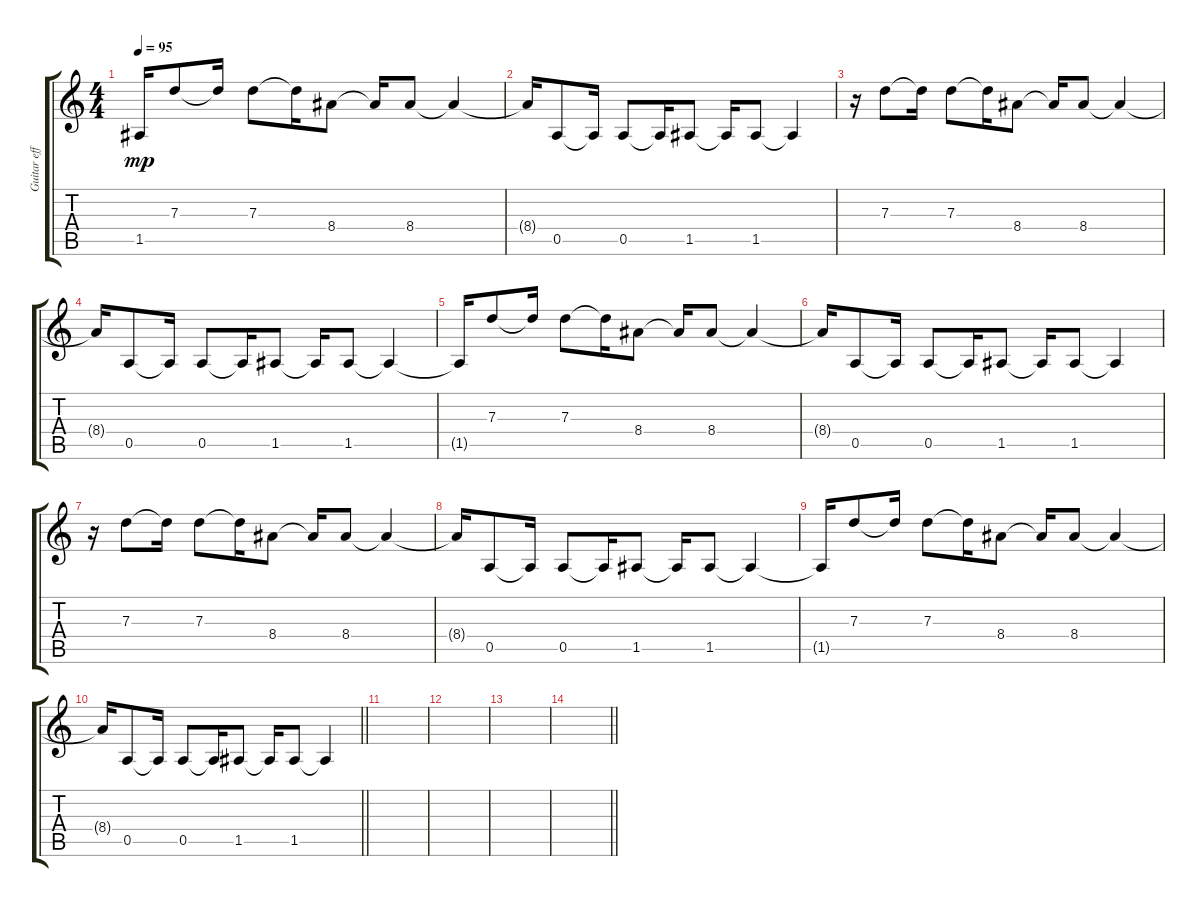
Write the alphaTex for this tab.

\track ("Guitar effect 1" "Guitar eff") {instrument overdrivenguitar}
\staff {score tabs}
\tuning (E4 B3 G3 D3 A2 E2) {hide}
\ts (4 4)
\tempo 95
\clef g2
\ks c
1.5{t}.16{dy mp instrument overdrivenguitar} 7.3.8 7.3{t}.16 7.3.8 7.3{t}.16 8.4.8 8.4{t}.16 8.4.8 8.4{t}.4 |
8.4{t}.16 0.5.8 0.5{t}.16 0.5.8 0.5{t}.16 1.5.8 1.5{t}.16 1.5.8 1.5{t}.4 |
r.16{volume 2 instrument overdrivenguitar} 7.3.8 7.3{t}.16 7.3.8 7.3{t}.16 8.4.8 8.4{t}.16 8.4.8 8.4{t}.4 |
8.4{t}.16 0.5.8 0.5{t}.16 0.5.8 0.5{t}.16 1.5.8 1.5{t}.16 1.5.8 1.5{t}.4 |
1.5{t}.16{instrument overdrivenguitar} 7.3.8 7.3{t}.16 7.3.8 7.3{t}.16 8.4.8 8.4{t}.16 8.4.8 8.4{t}.4 |
8.4{t}.16 0.5.8 0.5{t}.16 0.5.8 0.5{t}.16 1.5.8 1.5{t}.16 1.5.8 1.5{t}.4 |
r.16{volume 2 instrument overdrivenguitar} 7.3.8 7.3{t}.16 7.3.8 7.3{t}.16 8.4.8 8.4{t}.16 8.4.8 8.4{t}.4 |
8.4{t}.16 0.5.8 0.5{t}.16 0.5.8 0.5{t}.16 1.5.8 1.5{t}.16 1.5.8 1.5{t}.4 |
1.5{t}.16{instrument overdrivenguitar} 7.3.8 7.3{t}.16 7.3.8 7.3{t}.16 8.4.8 8.4{t}.16 8.4.8 8.4{t}.4 |
\barLineRight lightlight
8.4{t}.16 0.5.8 0.5{t}.16 0.5.8 0.5{t}.16 1.5.8 1.5{t}.16 1.5.8 1.5{t}.4 |
|
|
|
\barLineRight lightlight
